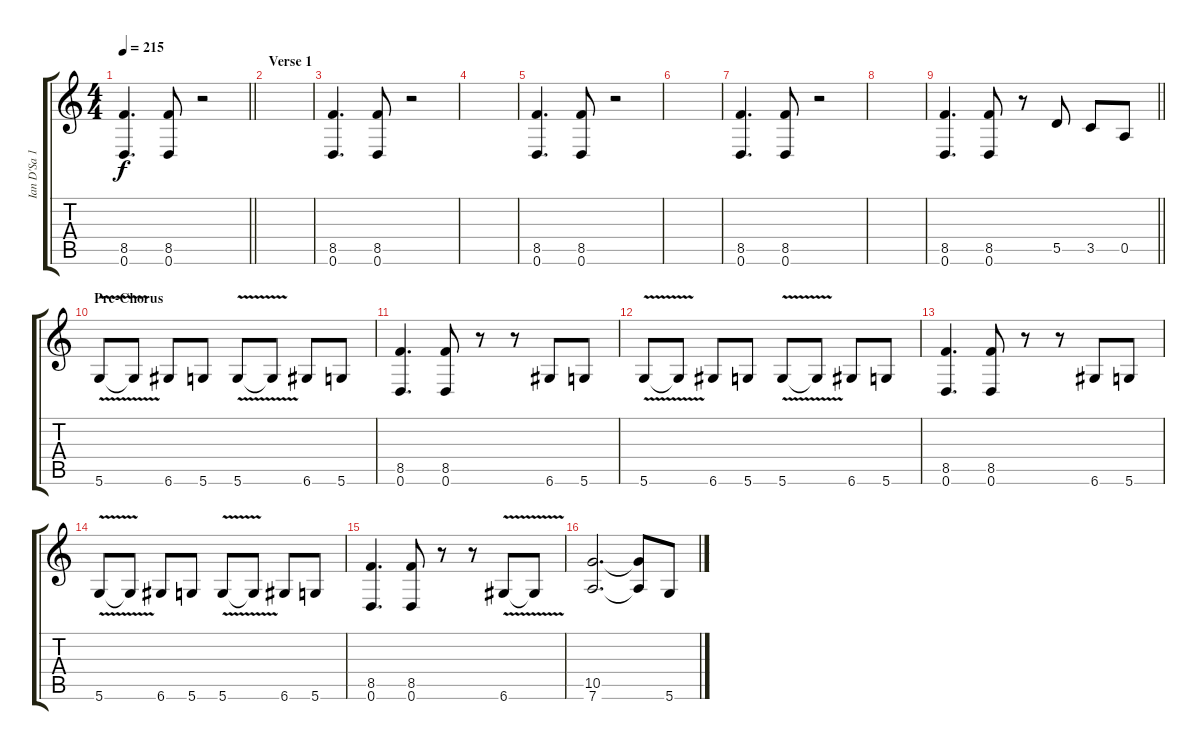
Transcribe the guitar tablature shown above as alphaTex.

\track ("Ian D'Sa 1" "Ian D'Sa 1") {instrument overdrivenguitar}
\staff {score tabs}
\tuning (E4 B3 G3 D3 A2 D2) {hide}
\ts (4 4)
\tempo 215
\clef g2
\barLineRight lightlight
\ks c
(8.5 0.6).4{d dy f} (8.5 0.6).8 r.2 |
\section ("" "Verse 1")
|
(8.5 0.6).4{d} (8.5 0.6).8 r.2 |
|
(8.5 0.6).4{d} (8.5 0.6).8 r.2 |
|
(8.5 0.6).4{d} (8.5 0.6).8 r.2 |
|
\barLineRight lightlight
(8.5 0.6).4{d} (8.5 0.6).8 r.8 5.5.8 3.5.8 0.5.8 |
\section ("" "Pre-Chorus")
5.6{v}.8 5.6{t}.8 6.6.8 5.6.8 5.6{v}.8 5.6{t}.8 6.6.8 5.6.8 |
(8.5 0.6).4{d} (8.5 0.6).8 r.8 r.8 6.6.8 5.6.8 |
5.6{v}.8 5.6{t}.8 6.6.8 5.6.8 5.6{v}.8 5.6{t}.8 6.6.8 5.6.8 |
(8.5 0.6).4{d} (8.5 0.6).8 r.8 r.8 6.6.8 5.6.8 |
5.6{v}.8 5.6{t}.8 6.6.8 5.6.8 5.6{v}.8 5.6{t}.8 6.6.8 5.6.8 |
(8.5 0.6).4{d} (8.5 0.6).8 r.8 r.8 6.6{v}.8 6.6{t}.8 |
(10.5 7.6).2{d} (10.5{t} 7.6{t}).8 5.6.8
